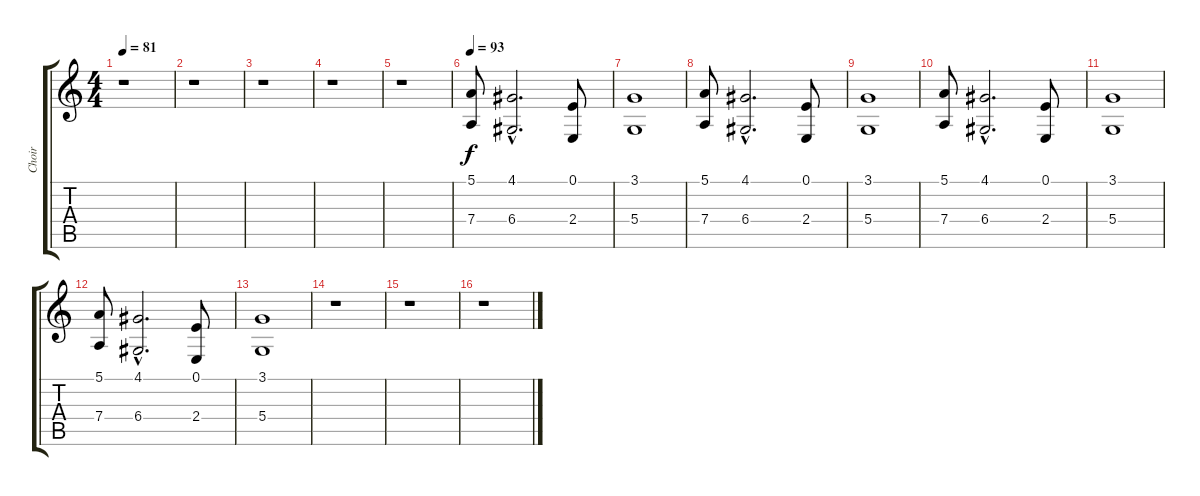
\track ("Choir" "Choir") {instrument choiraahs}
\staff {score tabs}
\tuning (E4 B3 G3 D3 A2 E2) {hide}
\ts (4 4)
\tempo 81
\clef g2
\ks c
r.1{dy f} |
r.1 |
r.1 |
r.1 |
r.1 |
\tempo 93
(5.1 7.4).8 (4.1{hac} 6.4{hac}).2{d} (0.1 2.4).8 |
(3.1 5.4).1 |
(5.1 7.4).8 (4.1{hac} 6.4{hac}).2{d} (0.1 2.4).8 |
(3.1 5.4).1 |
(5.1 7.4).8 (4.1{hac} 6.4{hac}).2{d} (0.1 2.4).8 |
(3.1 5.4).1 |
(5.1 7.4).8 (4.1{hac} 6.4{hac}).2{d} (0.1 2.4).8 |
(3.1 5.4).1 |
r.1 |
r.1 |
r.1
